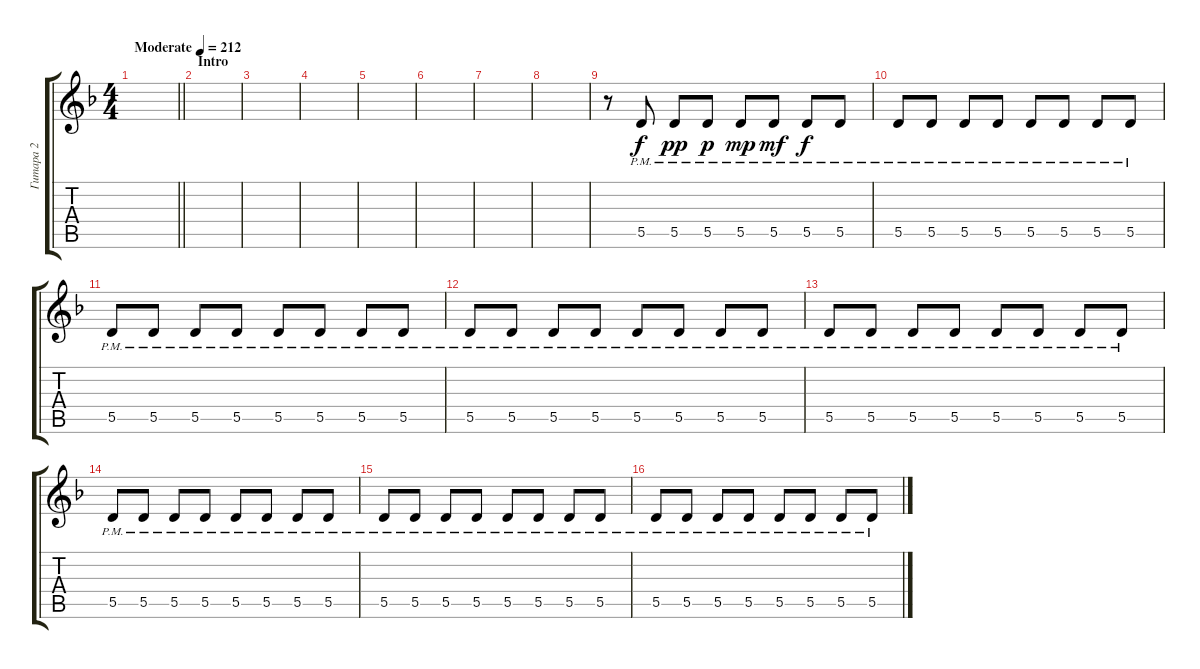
\track ("Гитара 2" "Гитара 2") {instrument distortionguitar}
\staff {score tabs}
\tuning (E4 B3 G3 D3 A2 E2) {hide}
\ts (4 4)
\tempo (212 "Moderate")
\clef g2
\barLineRight lightlight
\ks dminor
|
\section ("" "Intro")
|
|
|
|
|
|
|
r.8 5.5{pm}.8 5.5{pm}.8{dy pp} 5.5{pm}.8{dy p} 5.5{pm}.8{dy mp} 5.5{pm}.8{dy mf} 5.5{pm}.8{dy f} 5.5{pm}.8 |
5.5{pm}.8 5.5{pm}.8 5.5{pm}.8 5.5{pm}.8 5.5{pm}.8 5.5{pm}.8 5.5{pm}.8 5.5{pm}.8 |
5.5{pm}.8 5.5{pm}.8 5.5{pm}.8 5.5{pm}.8 5.5{pm}.8 5.5{pm}.8 5.5{pm}.8 5.5{pm}.8 |
5.5{pm}.8 5.5{pm}.8 5.5{pm}.8 5.5{pm}.8 5.5{pm}.8 5.5{pm}.8 5.5{pm}.8 5.5{pm}.8 |
5.5{pm}.8 5.5{pm}.8 5.5{pm}.8 5.5{pm}.8 5.5{pm}.8 5.5{pm}.8 5.5{pm}.8 5.5{pm}.8 |
5.5{pm}.8 5.5{pm}.8 5.5{pm}.8 5.5{pm}.8 5.5{pm}.8 5.5{pm}.8 5.5{pm}.8 5.5{pm}.8 |
5.5{pm}.8 5.5{pm}.8 5.5{pm}.8 5.5{pm}.8 5.5{pm}.8 5.5{pm}.8 5.5{pm}.8 5.5{pm}.8 |
5.5{pm}.8 5.5{pm}.8 5.5{pm}.8 5.5{pm}.8 5.5{pm}.8 5.5{pm}.8 5.5{pm}.8 5.5{pm}.8
